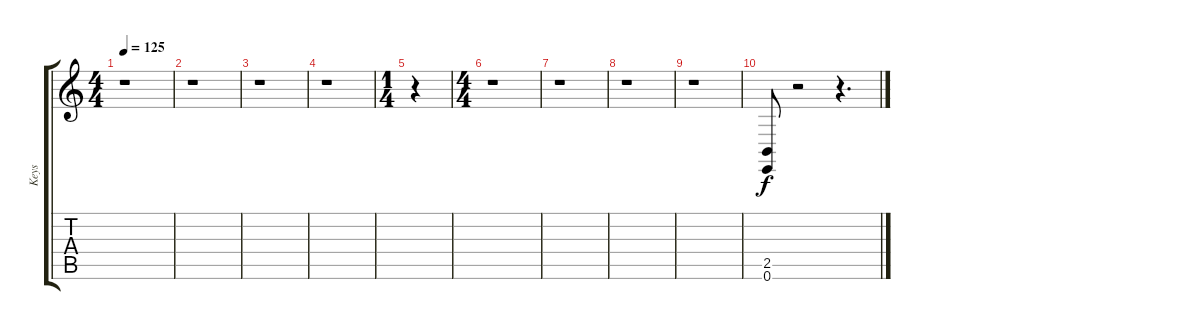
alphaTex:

\track ("Keys" "Keys") {instrument stringensemble1}
\staff {score tabs}
\tuning (E4 B3 G3 D3 A2 E2) {hide}
\ts (4 4)
\tempo 125
\clef g2
\ks c
r.1{dy mf} |
r.1 |
r.1 |
r.1 |
\ts (1 4)
r.4 |
\ts (4 4)
r.1 |
r.1 |
r.1 |
r.1 |
(2.5 0.6).8{dy f} r.2 r.4{d}
